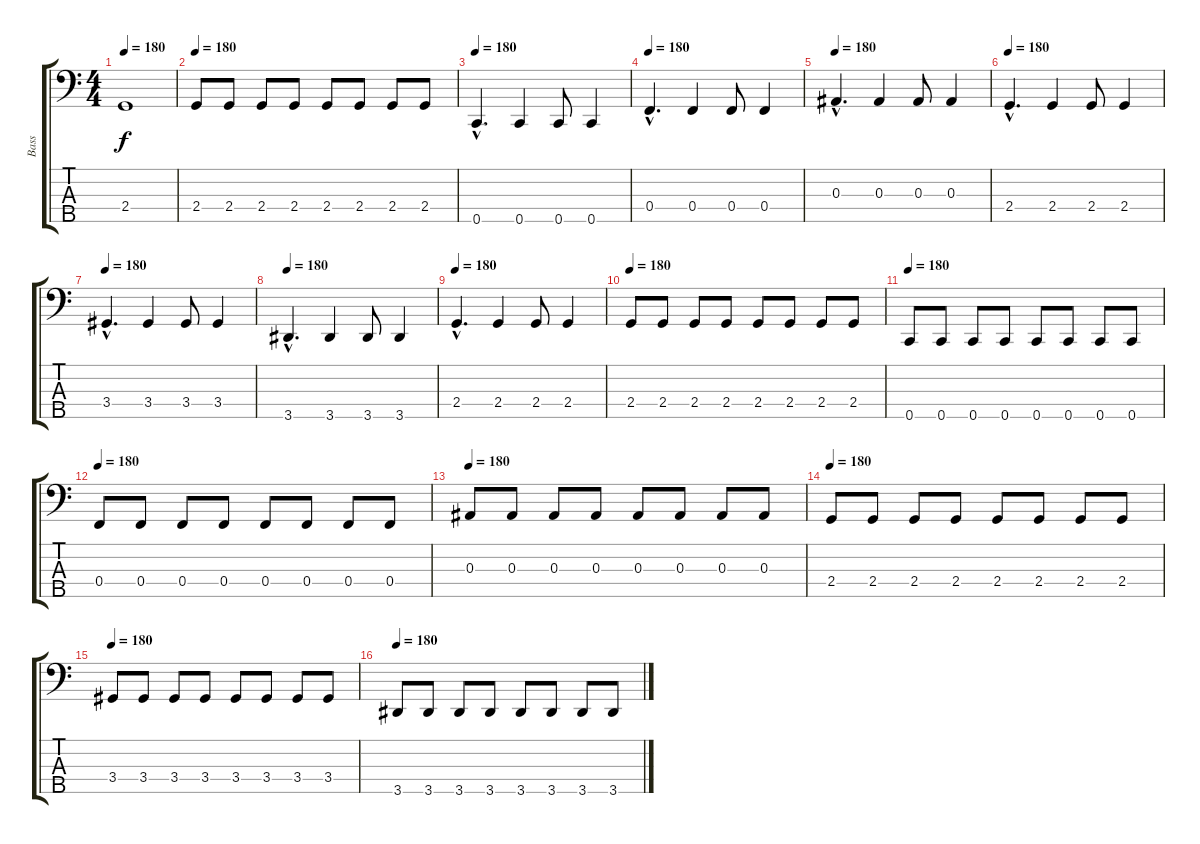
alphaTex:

\track ("Bass" "Bass") {instrument electricbassfinger}
\staff {score tabs}
\tuning (Ab2 Eb2 Bb1 F1 C1) {hide}
\ts (4 4)
\tempo 180
\clef f4
\ks c
2.4.1{dy f} |
\tempo 180
2.4.8 2.4.8 2.4.8 2.4.8 2.4.8 2.4.8 2.4.8 2.4.8 |
\tempo 180
0.5{hac}.4{d} 0.5.4 0.5.8 0.5.4 |
\tempo 180
0.4{hac}.4{d} 0.4.4 0.4.8 0.4.4 |
\tempo 180
0.3{hac}.4{d} 0.3.4 0.3.8 0.3.4 |
\tempo 180
2.4{hac}.4{d} 2.4.4 2.4.8 2.4.4 |
\tempo 180
3.4{hac}.4{d} 3.4.4 3.4.8 3.4.4 |
\tempo 180
3.5{hac}.4{d} 3.5.4 3.5.8 3.5.4 |
\tempo 180
2.4{hac}.4{d} 2.4.4 2.4.8 2.4.4 |
\tempo 180
2.4.8 2.4.8 2.4.8 2.4.8 2.4.8 2.4.8 2.4.8 2.4.8 |
\tempo 180
0.5.8 0.5.8 0.5.8 0.5.8 0.5.8 0.5.8 0.5.8 0.5.8 |
\tempo 180
0.4.8 0.4.8 0.4.8 0.4.8 0.4.8 0.4.8 0.4.8 0.4.8 |
\tempo 180
0.3.8 0.3.8 0.3.8 0.3.8 0.3.8 0.3.8 0.3.8 0.3.8 |
\tempo 180
2.4.8 2.4.8 2.4.8 2.4.8 2.4.8 2.4.8 2.4.8 2.4.8 |
\tempo 180
3.4.8 3.4.8 3.4.8 3.4.8 3.4.8 3.4.8 3.4.8 3.4.8 |
\tempo 180
3.5.8 3.5.8 3.5.8 3.5.8 3.5.8 3.5.8 3.5.8 3.5.8
